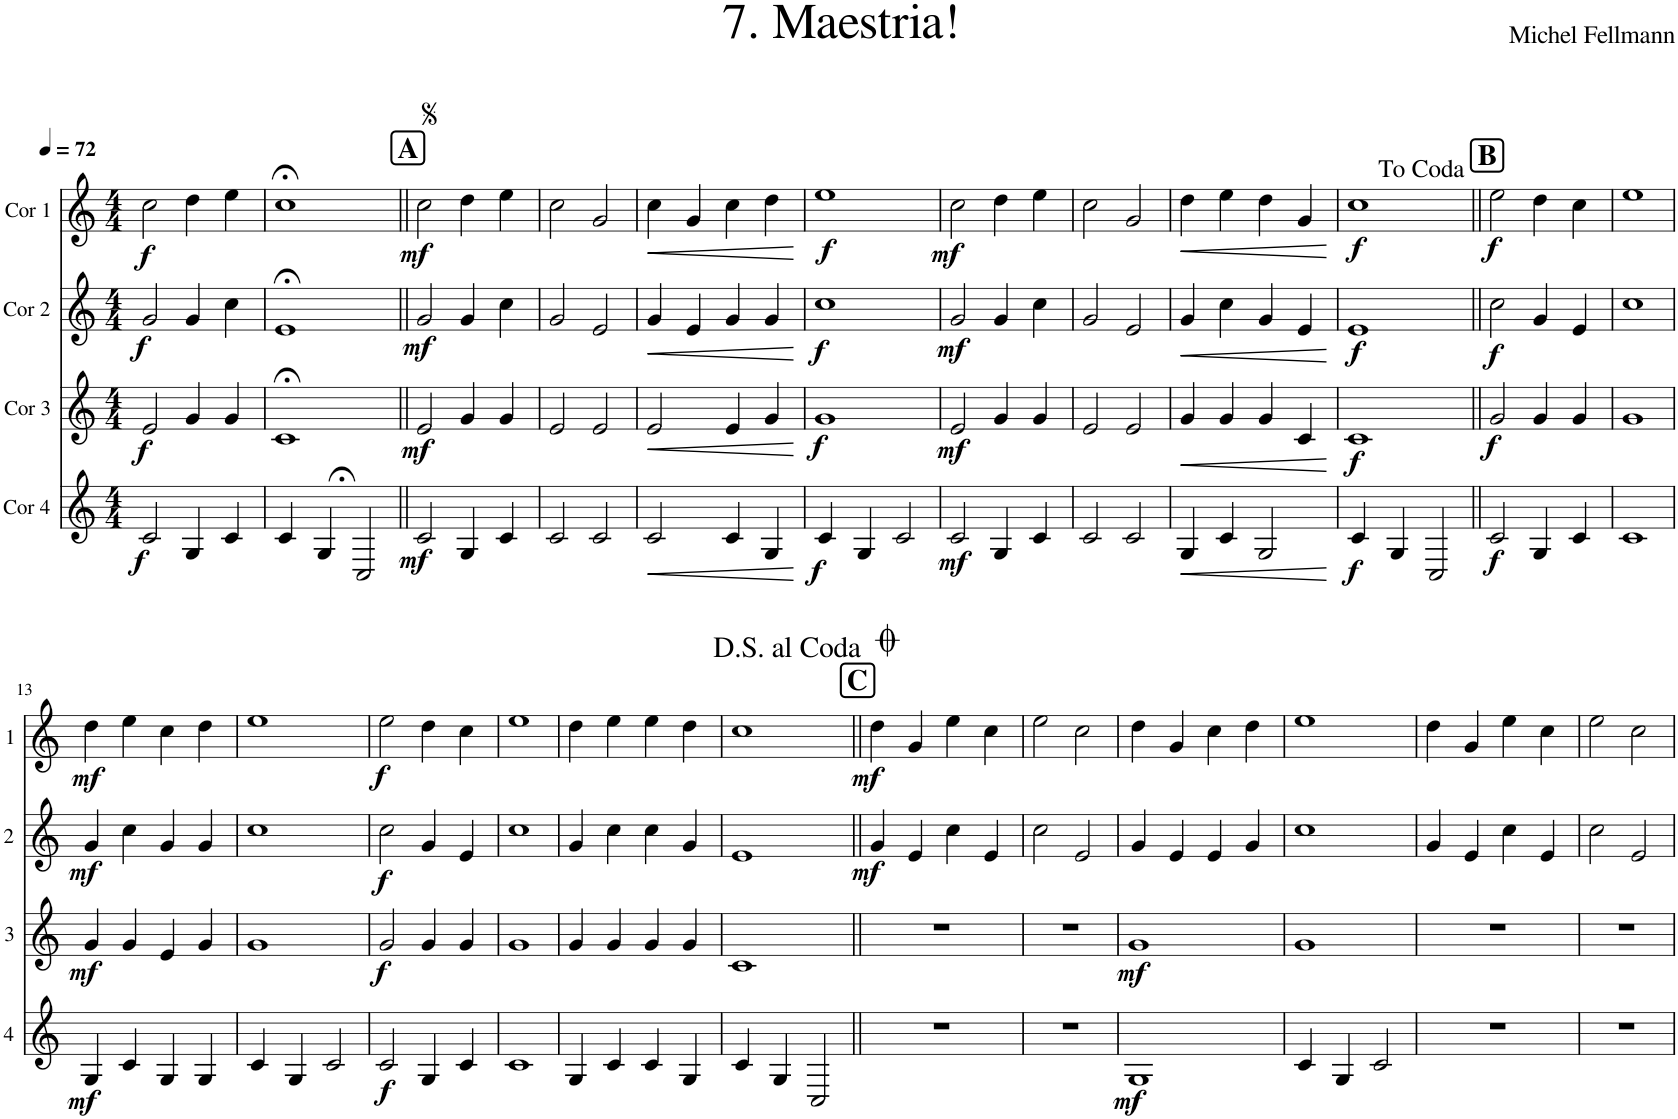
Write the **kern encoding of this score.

**kern	**dynam	**kern	**dynam	**kern	**dynam	**kern	**dynam
*part4	*part4	*part3	*part3	*part2	*part2	*part1	*part1
*staff4	*staff4	*staff3	*staff3	*staff2	*staff2	*staff1	*staff1
*I"Cor 4	*	*I"Cor 3	*	*I"Cor 2	*	*I"Cor 1	*
*clefG2	*	*clefG2	*	*clefG2	*	*clefG2	*
*Trd4c7	*	*Trd4c7	*	*Trd4c7	*	*Trd4c7	*
*k[]	*	*k[]	*	*k[]	*	*k[]	*
*M4/4	*	*M4/4	*	*M4/4	*	*M4/4	*
*MM72	*	*MM72	*	*MM72	*	*MM72	*
=1	=1	=1	=1	=1	=1	=1	=1
!	!LO:DY:b	!	!LO:DY:b	!	!LO:DY:b	!	!LO:DY:b
2c/	f	2e/	f	2g/	f	2cc\	f
4G/	.	4g/	.	4g/	.	4dd\	.
4c/	.	4g/	.	4cc\	.	4ee\	.
=2	=2	=2	=2	=2	=2	=2	=2
4c;</	.	1c;<	.	1e;<	.	1cc;<	.
4G/	.	.	.	.	.	.	.
2C/	.	.	.	.	.	.	.
!!LO:REH:place=s1:a:B:cj:fs=14:t=A
=3||	=3||	=3||	=3||	=3||	=3||	=3||	=3||
!	!LO:DY:b	!	!LO:DY:b	!	!LO:DY:b	!	!LO:DY:b
2c/	mf	2e/	mf	2g/	mf	2cc\	mf
4G/	.	4g/	.	4g/	.	4dd\	.
4c/	.	4g/	.	4cc\	.	4ee\	.
=4	=4	=4	=4	=4	=4	=4	=4
2c/	.	2e/	.	2g/	.	2cc\	.
2c/	.	2e/	.	2e/	.	2g/	.
=5	=5	=5	=5	=5	=5	=5	=5
!	!LO:HP:b	!	!LO:HP:b	!	!LO:HP:b	!	!LO:HP:b
2c/	<	2e/	<	4g/	<	4cc\	<
.	.	.	.	4e/	.	4g/	.
4c/	.	4e/	.	4g/	.	4cc\	.
4G/	.	4g/	.	4g/	.	4dd\	.
.	[	.	[	.	[	.	[
=6	=6	=6	=6	=6	=6	=6	=6
!	!LO:DY:b	!	!LO:DY:b	!	!LO:DY:b	!	!LO:DY:b
4c/	f	1g	f	1cc	f	1ee	f
4G/	.	.	.	.	.	.	.
2c/	.	.	.	.	.	.	.
=7	=7	=7	=7	=7	=7	=7	=7
!	!LO:DY:b	!	!LO:DY:b	!	!LO:DY:b	!	!LO:DY:b
2c/	mf	2e/	mf	2g/	mf	2cc\	mf
4G/	.	4g/	.	4g/	.	4dd\	.
4c/	.	4g/	.	4cc\	.	4ee\	.
=8	=8	=8	=8	=8	=8	=8	=8
2c/	.	2e/	.	2g/	.	2cc\	.
2c/	.	2e/	.	2e/	.	2g/	.
=9	=9	=9	=9	=9	=9	=9	=9
!	!LO:HP:b	!	!LO:HP:b	!	!LO:HP:b	!	!LO:HP:b
4G/	<	4g/	<	4g/	<	4dd\	<
4c/	.	4g/	.	4cc\	.	4ee\	.
2G/	.	4g/	.	4g/	.	4dd\	.
.	.	4c/	.	4e/	.	4g/	.
.	[	.	[	.	[	.	[
=10	=10	=10	=10	=10	=10	=10	=10
!	!LO:DY:b	!	!LO:DY:b	!	!LO:DY:b	!	!LO:DY:b
4c/	f	1c	f	1e	f	1cc	f
4G/	.	.	.	.	.	.	.
2C/	.	.	.	.	.	.	.
!!LO:REH:place=s1:a:B:cj:fs=14:t=B
=11||	=11||	=11||	=11||	=11||	=11||	=11||	=11||
!	!LO:DY:b	!	!LO:DY:b	!	!LO:DY:b	!	!LO:DY:b
2c/	f	2g/	f	2cc\	f	2ee\	f
4G/	.	4g/	.	4g/	.	4dd\	.
4c/	.	4g/	.	4e/	.	4cc\	.
=12	=12	=12	=12	=12	=12	=12	=12
1c	.	1g	.	1cc	.	1ee	.
!!LO:LB:g=z
=13	=13	=13	=13	=13	=13	=13	=13
!	!LO:DY:b	!	!LO:DY:b	!	!LO:DY:b	!	!LO:DY:b
4G/	mf	4g/	mf	4g/	mf	4dd\	mf
4c/	.	4g/	.	4cc\	.	4ee\	.
4G/	.	4e/	.	4g/	.	4cc\	.
4G/	.	4g/	.	4g/	.	4dd\	.
=14	=14	=14	=14	=14	=14	=14	=14
4c/	.	1g	.	1cc	.	1ee	.
4G/	.	.	.	.	.	.	.
2c/	.	.	.	.	.	.	.
=15	=15	=15	=15	=15	=15	=15	=15
!	!LO:DY:b	!	!LO:DY:b	!	!LO:DY:b	!	!LO:DY:b
2c/	f	2g/	f	2cc\	f	2ee\	f
4G/	.	4g/	.	4g/	.	4dd\	.
4c/	.	4g/	.	4e/	.	4cc\	.
=16	=16	=16	=16	=16	=16	=16	=16
1c	.	1g	.	1cc	.	1ee	.
=17	=17	=17	=17	=17	=17	=17	=17
4G/	.	4g/	.	4g/	.	4dd\	.
4c/	.	4g/	.	4cc\	.	4ee\	.
4c/	.	4g/	.	4cc\	.	4ee\	.
4G/	.	4g/	.	4g/	.	4dd\	.
=18	=18	=18	=18	=18	=18	=18	=18
4c/	.	1c	.	1e	.	1cc	.
4G/	.	.	.	.	.	.	.
2C/	.	.	.	.	.	.	.
!!LO:REH:place=s1:a:B:cj:fs=14:t=C
=19||	=19||	=19||	=19||	=19||	=19||	=19||	=19||
!	!	!	!	!	!LO:DY:b	!	!LO:DY:b
1r	.	1r	.	4g/	mf	4dd\	mf
.	.	.	.	4e/	.	4g/	.
.	.	.	.	4cc\	.	4ee\	.
.	.	.	.	4e/	.	4cc\	.
=20	=20	=20	=20	=20	=20	=20	=20
1r	.	1r	.	2cc\	.	2ee\	.
.	.	.	.	2e/	.	2cc\	.
=21	=21	=21	=21	=21	=21	=21	=21
!	!LO:DY:b	!	!LO:DY:b	!	!	!	!
1G	mf	1g	mf	4g/	.	4dd\	.
.	.	.	.	4e/	.	4g/	.
.	.	.	.	4e/	.	4cc\	.
.	.	.	.	4g/	.	4dd\	.
=22	=22	=22	=22	=22	=22	=22	=22
4c/	.	1g	.	1cc	.	1ee	.
4G/	.	.	.	.	.	.	.
2c/	.	.	.	.	.	.	.
=23	=23	=23	=23	=23	=23	=23	=23
1r	.	1r	.	4g/	.	4dd\	.
.	.	.	.	4e/	.	4g/	.
.	.	.	.	4cc\	.	4ee\	.
.	.	.	.	4e/	.	4cc\	.
=24	=24	=24	=24	=24	=24	=24	=24
1r	.	1r	.	2cc\	.	2ee\	.
.	.	.	.	2e/	.	2cc\	.
=	=	=	=	=	=	=	=
*-	*-	*-	*-	*-	*-	*-	*-
